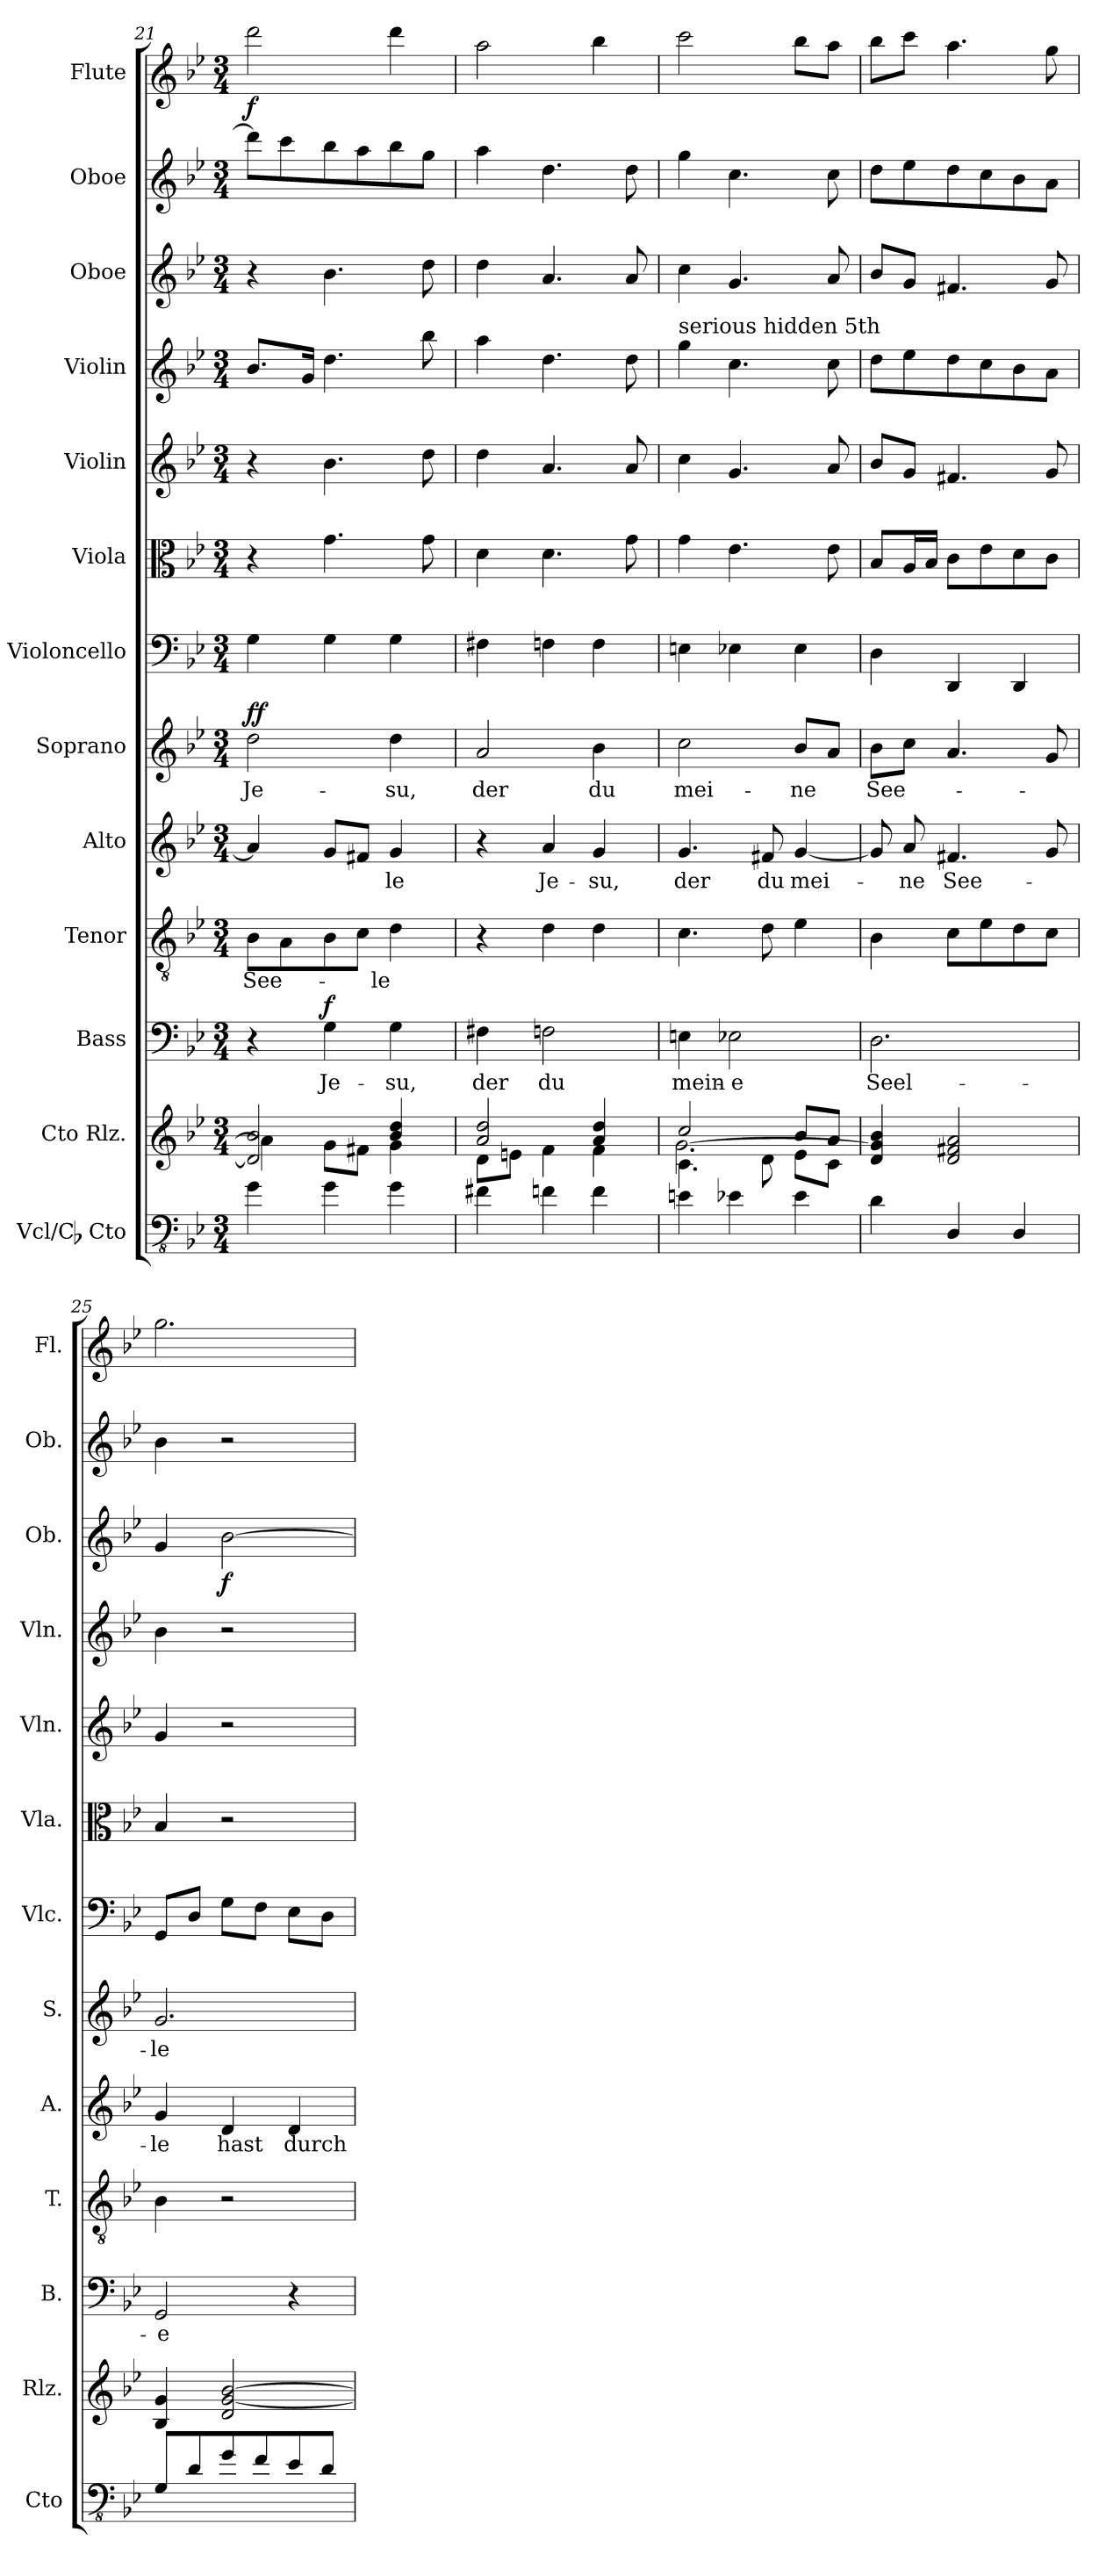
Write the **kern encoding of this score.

**kern	**kern	**kern	**text	**dynam	**kern	**text	**kern	**text	**kern	**text	**dynam	**kern	**kern	**kern	**kern	**kern	**dynam	**kern	**kern	**dynam
*part13	*part12	*part11	*part11	*part11	*part10	*part10	*part9	*part9	*part8	*part8	*part8	*part7	*part6	*part5	*part4	*part3	*part3	*part2	*part1	*part1
*staff13	*staff12	*staff11	*staff11	*staff11	*staff10	*staff10	*staff9	*staff9	*staff8	*staff8	*staff8	*staff7	*staff6	*staff5	*staff4	*staff3	*staff3	*staff2	*staff1	*staff1
*I"Vcl/Cb Cto	*I"Cto Rlz.	*I"Bass	*	*	*I"Tenor	*	*I"Alto	*	*I"Soprano	*	*	*I"Violoncello	*I"Viola	*I"Violin	*I"Violin	*I"Oboe	*	*I"Oboe	*I"Flute	*
*I'Cto	*I'Rlz.	*I'B.	*	*	*I'T.	*	*I'A.	*	*I'S.	*	*	*I'Vlc.	*I'Vla.	*I'Vln.	*I'Vln.	*I'Ob.	*	*I'Ob.	*I'Fl.	*
*clefFv4	*clefG2	*clefF4	*	*	*clefGv2	*	*clefG2	*	*clefG2	*	*	*clefF4	*clefC3	*clefG2	*clefG2	*clefG2	*	*clefG2	*clefG2	*
*ITrd7c12	*	*	*	*	*	*	*	*	*	*	*	*	*	*	*	*	*	*	*	*
*k[b-e-]	*k[b-e-]	*k[b-e-]	*	*	*k[b-e-]	*	*k[b-e-]	*	*k[b-e-]	*	*	*k[b-e-]	*k[b-e-]	*k[b-e-]	*k[b-e-]	*k[b-e-]	*	*k[b-e-]	*k[b-e-]	*
*M3/4	*M3/4	*M3/4	*	*	*M3/4	*	*M3/4	*	*M3/4	*	*	*M3/4	*M3/4	*M3/4	*M3/4	*M3/4	*	*M3/4	*M3/4	*
=21	=21	=21	=21	=21	=21	=21	=21	=21	=21	=21	=21	=21	=21	=21	=21	=21	=21	=21	=21	=21
*	*^	*	*	*	*	*	*	*	*	*	*	*	*	*	*	*	*	*	*	*
!	!	!	!	!	!	!	!	!	!	!	!	!LO:DY:b	!	!	!	!	!	!	!	!	!LO:DY:b
4GG\	2d/] 2b-/	4a\]	4r	.	.	8B-\L	See-	4a/]	.	2dd\	Je-	ff	4G\	4r	4r	8.b-/L	4r	.	8ddd\L]	2ddd\	f
.	.	.	.	.	.	8A\	.	.	.	.	.	.	.	.	.	.	.	.	8ccc\	.	.
.	.	.	.	.	.	.	.	.	.	.	.	.	.	.	.	16g/Jk	.	.	.	.	.
!	!	!	!	!	!LO:DY:b	!	!	!	!	!	!	!	!	!	!	!	!	!	!	!	!
4GG\	.	8g\L	4G\	Je-	f	8B-\	.	8g/L	.	.	.	.	4G\	4.g\	4.b-\	4.dd\	4.b-\	.	8bb-\	.	.
.	.	8f#X\J	.	.	.	8c\J	.	8f#X/J	.	.	.	.	.	.	.	.	.	.	8aa\	.	.
4GG\	4b-/ 4dd/	4g\	4G\	-su,	.	4d\	-le	4g/	-le	4dd\	-su,	.	4G\	.	.	.	.	.	8bb-\	4ddd\	.
.	.	.	.	.	.	.	.	.	.	.	.	.	.	8g\	8dd\	8bb-\	8dd\	.	8gg\J	.	.
=22	=22	=22	=22	=22	=22	=22	=22	=22	=22	=22	=22	=22	=22	=22	=22	=22	=22	=22	=22	=22	=22
4FF#X\	2a/ 2dd/	8d\L	4F#X\	der	.	4r	.	4r	.	2a/	der	.	4F#X\	4d\	4dd\	4aa\	4dd\	.	4aa\	2aa\	.
.	.	8en\J	.	.	.	.	.	.	.	.	.	.	.	.	.	.	.	.	.	.	.
4FFn\	.	4f\	2Fn\	du	.	4d\	.	4a/	Je-	.	.	.	4Fn\	4.d\	4.a/	4.dd\	4.a/	.	4.dd\	.	.
4FF\	4a/ 4dd/	4f\	.	.	.	4d\	.	4g/	-su,	4b-\	du	.	4F\	.	.	.	.	.	.	4bb-\	.
.	.	.	.	.	.	.	.	.	.	.	.	.	.	8g\	8a/	8dd\	8a/	.	8dd\	.	.
=23	=23	=23	=23	=23	=23	=23	=23	=23	=23	=23	=23	=23	=23	=23	=23	=23	=23	=23	=23	=23	=23
*	*	*^	*	*	*	*	*	*	*	*	*	*	*	*	*	*	*	*	*	*	*
!	!	!	!	!	!	!	!	!	!	!	!	!	!	!	!	!	!LO:TX:a:t=serious hidden 5th	!	!	!	!	!
4EEn\	2cc/	4.c\	[2.g\	4En\	mein-	.	4.c\	.	4.g/	der	2cc\	mei-	.	4En\	4g\	4cc\	4gg\	4cc\	.	4gg\	2ccc\	.
4EE-X\	.	.	.	2E-X\	-e	.	.	.	.	.	.	.	.	4E-X\	4.e-\	4.g/	4.cc\	4.g/	.	4.cc\	.	.
.	.	8d\	.	.	.	.	8d\	.	8f#X/	du	.	.	.	.	.	.	.	.	.	.	.	.
4EE-\	8b-/L	8e-\L	.	.	.	.	4e-\	.	[4g/	mei-	8b-/L	-ne	.	4E-\	.	.	.	.	.	.	8bb-\L	.
.	8a/J	8c\J	.	.	.	.	.	.	.	.	8a/J	.	.	.	8e-\	8a/	8cc\	8a/	.	8cc\	8aa\J	.
*	*v	*v	*v	*	*	*	*	*	*	*	*	*	*	*	*	*	*	*	*	*	*	*
!!LO:PB:g=z
=24	=24	=24	=24	=24	=24	=24	=24	=24	=24	=24	=24	=24	=24	=24	=24	=24	=24	=24	=24	=24
4DD\	4d/ 4g/] 4b-/	2.D\	Seel-	.	4B-\	.	8g/]	.	8b-\L	See-	.	4D\	8B-/L	8b-/L	8dd\L	8b-/L	.	8dd\L	8bb-\L	.
.	.	.	.	.	.	.	8a/	-ne	8cc\J	.	.	.	16A/L	8g/J	8ee-\	8g/J	.	8ee-\	8ccc\J	.
.	.	.	.	.	.	.	.	.	.	.	.	.	16B-/JJ	.	.	.	.	.	.	.
4DDD/	2d/ 2f#X/ 2a/	.	.	.	8c\L	.	4.f#X/	See-	4.a/	.	.	4DD/	8c\L	4.f#X/	8dd\	4.f#X/	.	8dd\	4.aa\	.
.	.	.	.	.	8e-\	.	.	.	.	.	.	.	8e-\	.	8cc\	.	.	8cc\	.	.
4DDD/	.	.	.	.	8d\	.	.	.	.	.	.	4DD/	8d\	.	8b-\	.	.	8b-\	.	.
.	.	.	.	.	8c\J	.	8g/	.	8g/	.	.	.	8c\J	8g/	8a\J	8g/	.	8a\J	8gg\	.
=25	=25	=25	=25	=25	=25	=25	=25	=25	=25	=25	=25	=25	=25	=25	=25	=25	=25	=25	=25	=25
8GGG/L	4B-/ 4g/	2GG/	-e	.	4B-\	.	4g/	-le	2.g/	-le	.	8GG/L	4B-/	4g/	4b-\	4g/	.	4b-\	2.gg\	.
8DD/	.	.	.	.	.	.	.	.	.	.	.	8D/J	.	.	.	.	.	.	.	.
!	!	!	!	!	!	!	!	!	!	!	!	!	!	!	!	!	!LO:DY:b	!	!	!
8GG/	2d/ [2g/ [2b-/	.	.	.	2r	.	4d/	hast	.	.	.	8G\L	2r	2r	2r	[2b-\	f	2r	.	.
8FF/	.	.	.	.	.	.	.	.	.	.	.	8F\J	.	.	.	.	.	.	.	.
8EE-/	.	4r	.	.	.	.	4d/	durch	.	.	.	8E-\L	.	.	.	.	.	.	.	.
8DD/J	.	.	.	.	.	.	.	.	.	.	.	8D\J	.	.	.	.	.	.	.	.
=	=	=	=	=	=	=	=	=	=	=	=	=	=	=	=	=	=	=	=	=
*-	*-	*-	*-	*-	*-	*-	*-	*-	*-	*-	*-	*-	*-	*-	*-	*-	*-	*-	*-	*-
